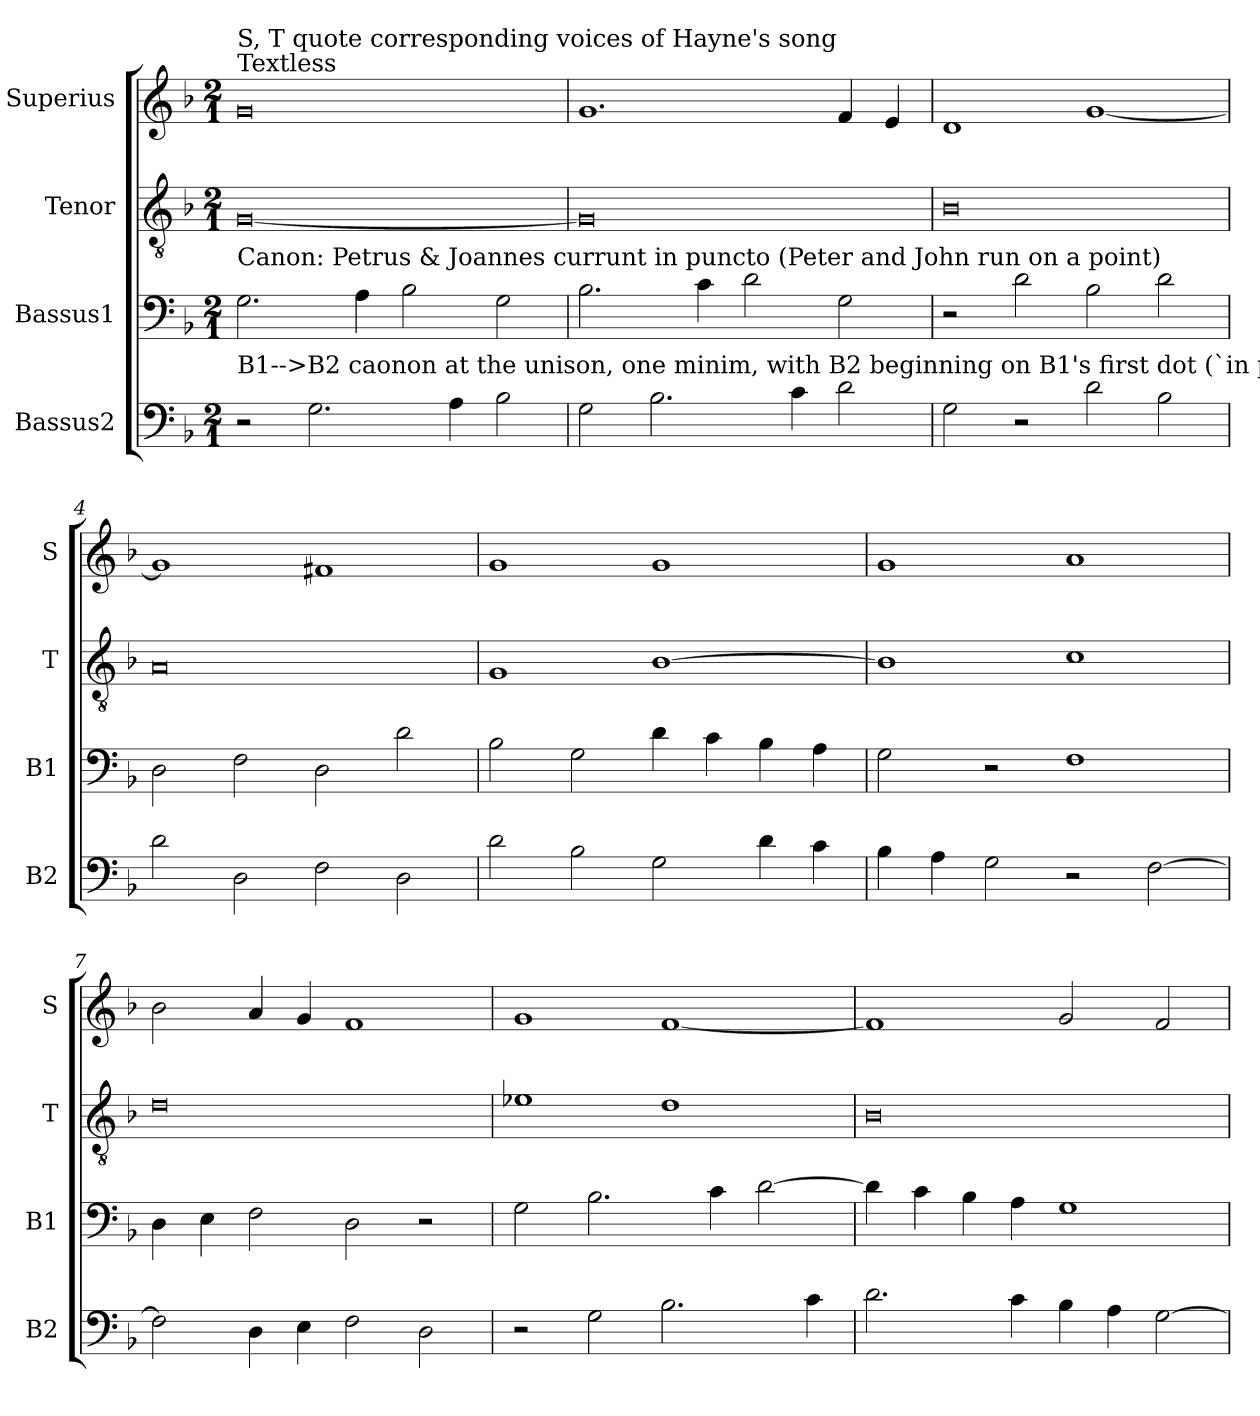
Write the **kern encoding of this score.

**kern	**kern	**kern	**kern
*part4	*part3	*part2	*part1
*staff4	*staff3	*staff2	*staff1
*I"Bassus2	*I"Bassus1	*I"Tenor	*I"Superius
*I'B2	*I'B1	*I'T	*I'S
*clefF4	*clefF4	*clefGv2	*clefG2
*k[b-]	*k[b-]	*k[b-]	*k[b-]
*M2/1	*M2/1	*M2/1	*M2/1
=1	=1	=1	=1
!	!	!	!LO:TX:a:t=Textless
!	!	!	!LO:TX:a:t=S, T quote corresponding voices of Hayne's song
!	!LO:TX:a:t=Canon&colon; Petrus & Joannes currunt in puncto (Peter and John run on a point)	!	!
!LO:TX:a:t=B1-->B2 caonon at the unison, one minim, with B2 beginning on B1's first dot (`in puncto')	!	!	!
2r	2.G\	[0G	0g
2.G\	.	.	.
.	4A\	.	.
.	2B-\	.	.
4A\	.	.	.
2B-\	2G\	.	.
=2	=2	=2	=2
2G\	2.B-\	0G]	1.g
2.B-\	.	.	.
.	4c\	.	.
.	2d\	.	.
4c\	.	.	.
2d\	2G\	.	4f/
.	.	.	4e/
=3	=3	=3	=3
2G\	2r	0B-	1d
2r	2d\	.	.
2d\	2B-\	.	[1g
2B-\	2d\	.	.
=4	=4	=4	=4
2d\	2D\	0A	1g]
2D\	2F\	.	.
2F\	2D\	.	1f#X
2D\	2d\	.	.
=5	=5	=5	=5
2d\	2B-\	1G	1g
2B-\	2G\	.	.
2G\	4d\	[1B-	1g
.	4c\	.	.
4d\	4B-\	.	.
4c\	4A\	.	.
=6	=6	=6	=6
4B-\	2G\	1B-]	1g
4A\	.	.	.
2G\	2r	.	.
2r	1F	1c	1a
[2F\	.	.	.
=7	=7	=7	=7
2F\]	4D\	0d	2b-\
.	4E\	.	.
4D\	2F\	.	4a/
4E\	.	.	4g/
2F\	2D\	.	1f
2D\	2r	.	.
=8	=8	=8	=8
2r	2G\	1e-X	1g
2G\	2.B-\	.	.
2.B-\	.	1d	[1f
.	4c\	.	.
.	[2d\	.	.
4c\	.	.	.
=9	=9	=9	=9
2.d\	4d\]	0B-	1f]
.	4c\	.	.
.	4B-\	.	.
4c\	4A\	.	.
4B-\	1G	.	2g/
4A\	.	.	.
[2G\	.	.	2f/
=	=	=	=
*-	*-	*-	*-
